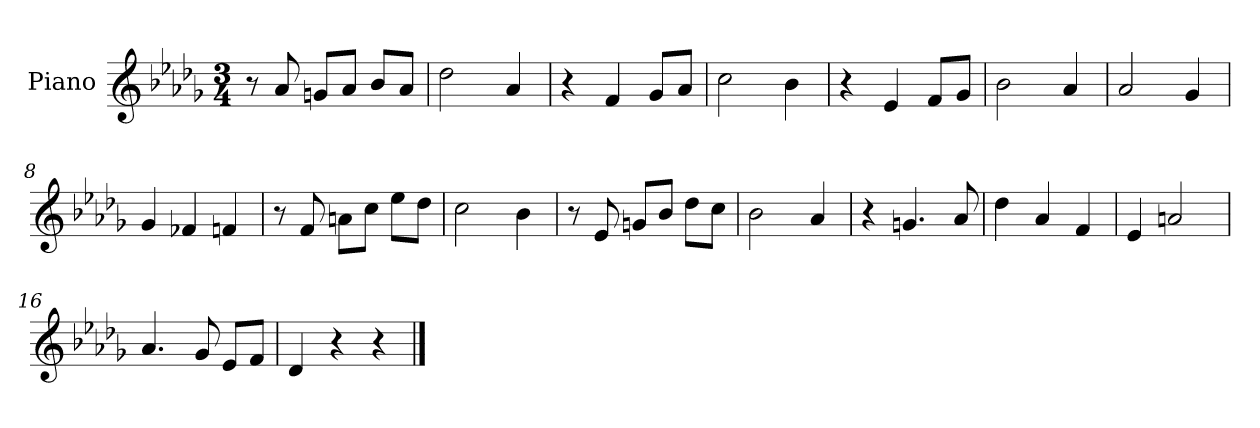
**kern
*part1
*staff1
*I"Piano
*I'Pno.
*clefG2
*k[b-e-a-d-g-]
*M3/4
*MM120
=1
8r
8a-/
8gn/L
8a-/J
8b-/L
8a-/J
=2
2dd-\
4a-/
=3
4r
4f/
8g-/L
8a-/J
=4
2cc\
4b-\
=5
4r
4e-/
8f/L
8g-/J
=6
2b-\
4a-/
=7
2a-/
4g-/
=8
4g-/
4f-X/
4fn/
=9
8r
8f/
8an\L
8cc\J
8ee-\L
8dd-\J
=10
2cc\
4b-\
!!LO:LB:g=z
=11
8r
8e-/
8gn/L
8b-/J
8dd-\L
8cc\J
=12
2b-\
4a-/
=13
4r
4.gn/
8a-/
=14
4dd-\
4a-/
4f/
=15
4e-/
2an/
=16
4.a-/
8g-/
8e-/L
8f/J
=17
4d-/
4r
4r
==
*-
